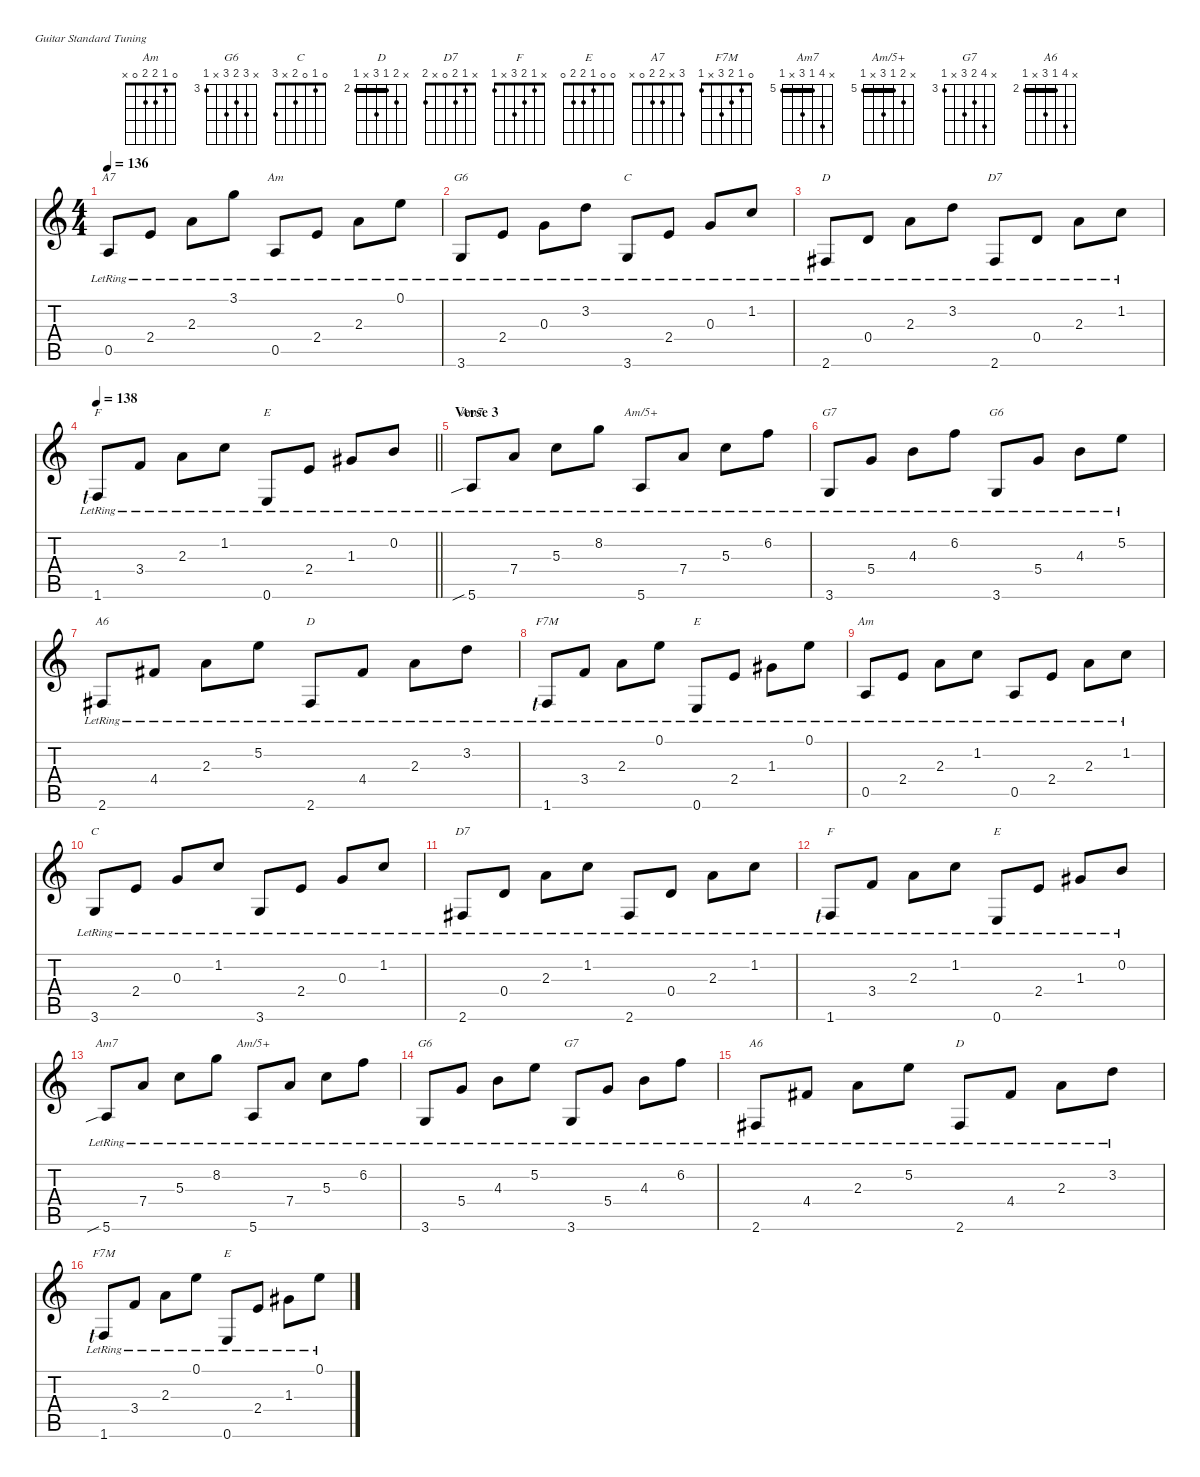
\defaultSystemsLayout 4
\hideDynamics
\bracketExtendMode nobrackets
\singleTrackTrackNamePolicy hidden
\multiTrackTrackNamePolicy hidden
\firstSystemTrackNameMode fullname
\firstSystemTrackNameOrientation horizontal
\otherSystemsTrackNameOrientation horizontal
\track ("Page Ac Guitar Finger Picked" "s.guit.") {instrument acousticguitarsteel}
\staff {score tabs}
\tuning (E4 B3 G3 D3 A2 E2)
\chord ("Am" 0 1 2 2 0 x)
\chord ("G6" 0 3 0 2 x 3)
\chord ("C" 0 1 0 2 x 3)
\chord ("D" x 3 2 0 x 2)
\chord ("D7" x 1 2 0 x 2)
\chord ("F" x 1 2 3 x 1)
\chord ("E" 0 0 1 2 2 0)
\chord ("A7" 3 x 2 2 0 x)
\chord ("F7M" 0 1 2 3 x 1)
\chord ("Am7" x 8 5 7 x 5) {firstfret 5 barre 5}
\chord ("Am/5+" x 6 5 7 x 5) {firstfret 5 barre 5}
\chord ("G7" x 6 4 5 x 3) {firstfret 3}
\chord ("G6" x 5 4 5 x 3) {firstfret 3}
\chord ("A6" x 5 2 4 x 2) {firstfret 2 barre 2}
\chord ("D" x 3 2 4 x 2) {firstfret 2 barre 2}
\ts (4 4)
\tempo 136
\clef g2
\ks aminor
0.5{lr}.8{ch "A7" dy f beam Up} 2.4{lr}.8{beam Up} 2.3{lr}.8{beam Down} 3.1{lr}.8{beam Down} 0.5{lr}.8{ch "Am" beam Up} 2.4{lr}.8{beam Up} 2.3{lr}.8{beam Down} 0.1{lr}.8{beam Down} |
3.6{lr}.8{ch "G6" beam Up} 2.4{lr}.8{beam Up} 0.3{lr}.8{beam Down} 3.2{lr}.8{beam Down} 3.6{lr}.8{ch "C" beam Up} 2.4{lr}.8{beam Up} 0.3{lr}.8{beam Up} 1.2{lr}.8{beam Up} |
2.6{lr acc #}.8{ch "D" beam Up} 0.4{lr}.8{beam Up} 2.3{lr}.8{beam Down} 3.2{lr}.8{beam Down} 2.6{lr acc #}.8{ch "D7" beam Up} 0.4{lr}.8{beam Up} 2.3{lr}.8{beam Down} 1.2{lr}.8{beam Down} |
\tempo 138
\barLineRight lightlight
1.6{lr lf 1}.8{ch "F" beam Up} 3.4{lr}.8{beam Up} 2.3{lr}.8{beam Down} 1.2{lr}.8{beam Down} 0.6{lr}.8{ch "E" beam Up} 2.4{lr}.8{beam Up} 1.3{lr acc #}.8{beam Up} 0.2{lr}.8{beam Up} |
\section ("" "Verse 3")
5.6{sib lr}.8{ch "Am7" beam Up} 7.4{lr}.8{beam Up} 5.3{lr}.8{beam Down} 8.2{lr}.8{beam Down} 5.6{lr}.8{ch "Am/5+" beam Up} 7.4{lr}.8{beam Up} 5.3{lr}.8{beam Down} 6.2{lr}.8{beam Down} |
3.6{lr}.8{ch "G7" beam Up} 5.4{lr}.8{beam Up} 4.3{lr}.8{beam Down} 6.2{lr}.8{beam Down} 3.6{lr}.8{ch "G6" beam Up} 5.4{lr}.8{beam Up} 4.3{lr}.8{beam Down} 5.2{lr}.8{beam Down} |
2.6{lr acc #}.8{ch "A6" beam Up} 4.4{lr acc #}.8{beam Up} 2.3{lr}.8{beam Down} 5.2{lr}.8{beam Down} 2.6{lr acc #}.8{ch "D" beam Up} 4.4{lr acc #}.8{beam Up} 2.3{lr}.8{beam Down} 3.2{lr}.8{beam Down} |
1.6{lr lf 1}.8{ch "F7M" beam Up} 3.4{lr}.8{beam Up} 2.3{lr}.8{beam Down} 0.1{lr}.8{beam Down} 0.6{lr}.8{ch "E" beam Up} 2.4{lr}.8{beam Up} 1.3{lr acc #}.8{beam Down} 0.1{lr}.8{beam Down} |
0.5{lr}.8{ch "Am" beam Up} 2.4{lr}.8{beam Up} 2.3{lr}.8{beam Down} 1.2{lr}.8{beam Down} 0.5{lr}.8{beam Up} 2.4{lr}.8{beam Up} 2.3{lr}.8{beam Down} 1.2{lr}.8{beam Down} |
3.6{lr}.8{ch "C" beam Up} 2.4{lr}.8{beam Up} 0.3{lr}.8{beam Up} 1.2{lr}.8{beam Up} 3.6{lr}.8{beam Up} 2.4{lr}.8{beam Up} 0.3{lr}.8{beam Up} 1.2{lr}.8{beam Up} |
2.6{lr acc #}.8{ch "D7" beam Up} 0.4{lr}.8{beam Up} 2.3{lr}.8{beam Down} 1.2{lr}.8{beam Down} 2.6{lr acc #}.8{beam Up} 0.4{lr}.8{beam Up} 2.3{lr}.8{beam Down} 1.2{lr}.8{beam Down} |
1.6{lr lf 1}.8{ch "F" beam Up} 3.4{lr}.8{beam Up} 2.3{lr}.8{beam Down} 1.2{lr}.8{beam Down} 0.6{lr}.8{ch "E" beam Up} 2.4{lr}.8{beam Up} 1.3{lr acc #}.8{beam Up} 0.2{lr}.8{beam Up} |
5.6{sib lr}.8{ch "Am7" beam Up} 7.4{lr}.8{beam Up} 5.3{lr}.8{beam Down} 8.2{lr}.8{beam Down} 5.6{lr}.8{ch "Am/5+" beam Up} 7.4{lr}.8{beam Up} 5.3{lr}.8{beam Down} 6.2{lr}.8{beam Down} |
3.6{lr}.8{ch "G6" beam Up} 5.4{lr}.8{beam Up} 4.3{lr}.8{beam Down} 5.2{lr}.8{beam Down} 3.6{lr}.8{ch "G7" beam Up} 5.4{lr}.8{beam Up} 4.3{lr}.8{beam Down} 6.2{lr}.8{beam Down} |
2.6{lr acc #}.8{ch "A6" beam Up} 4.4{lr acc #}.8{beam Up} 2.3{lr}.8{beam Down} 5.2{lr}.8{beam Down} 2.6{lr acc #}.8{ch "D" beam Up} 4.4{lr acc #}.8{beam Up} 2.3{lr}.8{beam Down} 3.2{lr}.8{beam Down} |
1.6{lr lf 1}.8{ch "F7M" beam Up} 3.4{lr}.8{beam Up} 2.3{lr}.8{beam Down} 0.1{lr}.8{beam Down} 0.6{lr}.8{ch "E" beam Up} 2.4{lr}.8{beam Up} 1.3{lr acc #}.8{beam Down} 0.1{lr}.8{beam Down}
